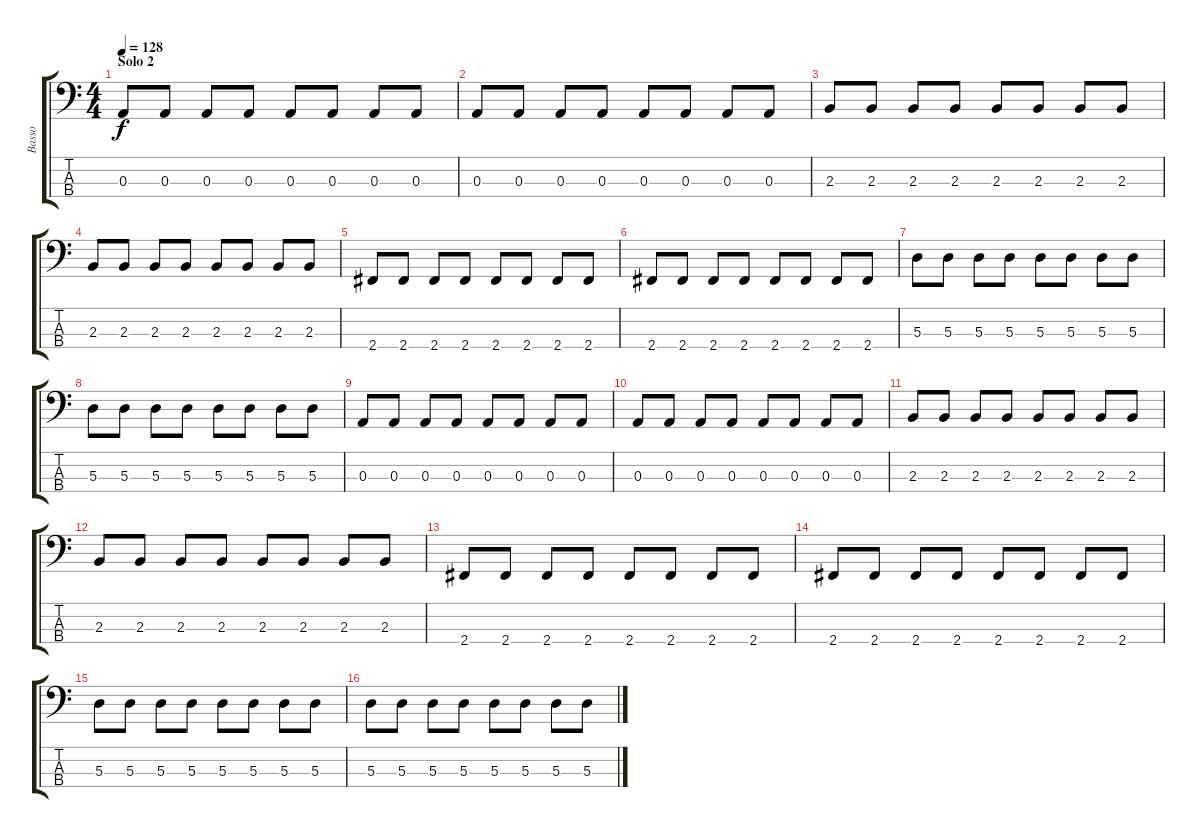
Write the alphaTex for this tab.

\track ("Basso" "Basso") {instrument electricbassfinger}
\staff {score tabs}
\tuning (G2 D2 A1 E1) {hide}
\ts (4 4)
\section ("" "Solo 2")
\tempo 128
\clef f4
\ks c
0.3.8{dy f} 0.3.8 0.3.8 0.3.8 0.3.8 0.3.8 0.3.8 0.3.8 |
0.3.8 0.3.8 0.3.8 0.3.8 0.3.8 0.3.8 0.3.8 0.3.8 |
2.3.8 2.3.8 2.3.8 2.3.8 2.3.8 2.3.8 2.3.8 2.3.8 |
2.3.8 2.3.8 2.3.8 2.3.8 2.3.8 2.3.8 2.3.8 2.3.8 |
2.4.8 2.4.8 2.4.8 2.4.8 2.4.8 2.4.8 2.4.8 2.4.8 |
2.4.8 2.4.8 2.4.8 2.4.8 2.4.8 2.4.8 2.4.8 2.4.8 |
5.3.8 5.3.8 5.3.8 5.3.8 5.3.8 5.3.8 5.3.8 5.3.8 |
5.3.8 5.3.8 5.3.8 5.3.8 5.3.8 5.3.8 5.3.8 5.3.8 |
0.3.8 0.3.8 0.3.8 0.3.8 0.3.8 0.3.8 0.3.8 0.3.8 |
0.3.8 0.3.8 0.3.8 0.3.8 0.3.8 0.3.8 0.3.8 0.3.8 |
2.3.8 2.3.8 2.3.8 2.3.8 2.3.8 2.3.8 2.3.8 2.3.8 |
2.3.8 2.3.8 2.3.8 2.3.8 2.3.8 2.3.8 2.3.8 2.3.8 |
2.4.8 2.4.8 2.4.8 2.4.8 2.4.8 2.4.8 2.4.8 2.4.8 |
2.4.8 2.4.8 2.4.8 2.4.8 2.4.8 2.4.8 2.4.8 2.4.8 |
5.3.8 5.3.8 5.3.8 5.3.8 5.3.8 5.3.8 5.3.8 5.3.8 |
5.3.8 5.3.8 5.3.8 5.3.8 5.3.8 5.3.8 5.3.8 5.3.8
